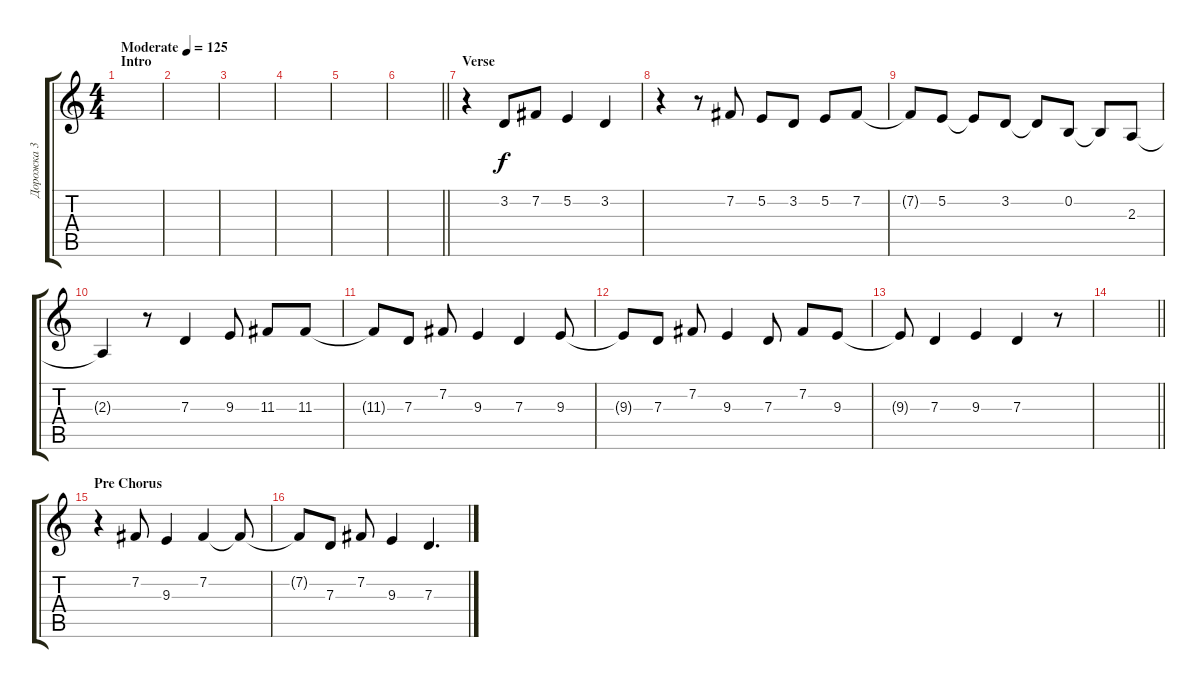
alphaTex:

\track ("Дорожка 3" "Дорожка 3") {instrument altosax}
\staff {score tabs}
\tuning (E4 B3 G3 D3 A2 E2) {hide}
\ts (4 4)
\section ("" "Intro")
\tempo (125 "Moderate")
\clef g2
\ks c
|
|
|
|
|
\barLineRight lightlight
|
\section ("" "Verse")
r.4 3.2.8 7.2.8 5.2.4 3.2.4 |
r.4 r.8 7.2.8 5.2.8 3.2.8 5.2.8 7.2.8 |
7.2{t}.8 5.2.8 5.2{t}.8 3.2.8 3.2{t}.8 0.2.8 0.2{t}.8 2.3.8 |
2.3{t}.4 r.8 7.3.4 9.3.8 11.3.8 11.3.8 |
11.3{t}.8 7.3.8 7.2.8 9.3.4 7.3.4 9.3.8 |
9.3{t}.8 7.3.8 7.2.8 9.3.4 7.3.8 7.2.8 9.3.8 |
9.3{t}.8 7.3.4 9.3.4 7.3.4 r.8 |
\barLineRight lightlight
|
\section ("" "Pre Chorus")
r.4 7.2.8 9.3.4 7.2.4 7.2{t}.8 |
7.2{t}.8 7.3.8 7.2.8 9.3.4 7.3.4{d}
